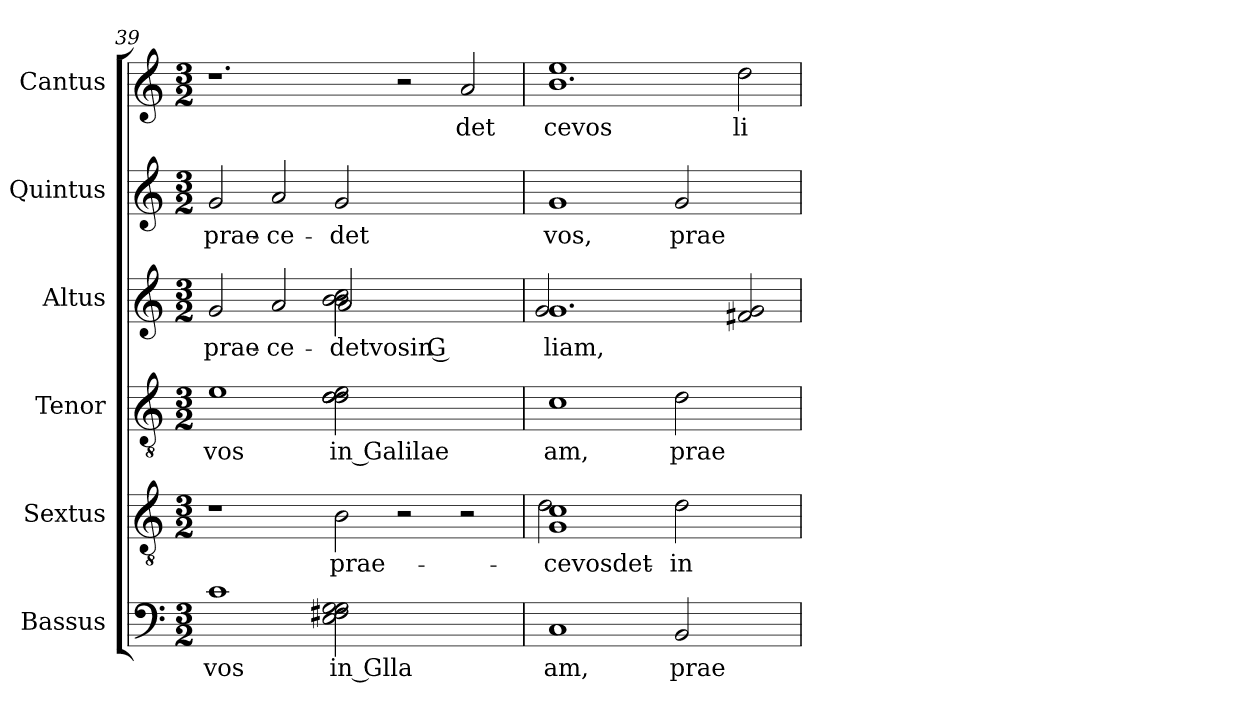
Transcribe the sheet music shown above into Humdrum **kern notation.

**kern	**text	**kern	**text	**kern	**text	**kern	**text	**kern	**text	**kern	**text
*part6	*part6	*part5	*part5	*part4	*part4	*part3	*part3	*part2	*part2	*part1	*part1
*staff6	*staff6	*staff5	*staff5	*staff4	*staff4	*staff3	*staff3	*staff2	*staff2	*staff1	*staff1
*I"Bassus	*	*I"Sextus	*	*I"Tenor	*	*I"Altus	*	*I"Quintus	*	*I"Cantus	*
*clefF4	*	*clefGv2	*	*clefGv2	*	*clefG2	*	*clefG2	*	*clefG2	*
*k[]	*	*k[]	*	*k[]	*	*k[]	*	*k[]	*	*k[]	*
*C:	*	*C:	*	*C:	*	*C:	*	*C:	*	*C:	*
*M3/2	*	*M3/2	*	*M3/2	*	*M3/2	*	*M3/2	*	*M3/2	*
=39	=39	=39	=39	=39	=39	=39	=39	=39	=39	=39	=39
!	!LO:LY:b:cj	!	!	!	!LO:LY:b:cj	!	!LO:LY:b:cj	!	!LO:LY:b:cj	!	!
*	*	*	*	*	*	*^	*	*	*	*	*
*	*	*	*	*	*	*	*^	*	*	*	*	*
1c	vos	1r	.	1e	vos	2g/	1ryy	1ryy	prae-	2g/	prae-	1.r	.
!	!	!	!	!	!	!	!	!	!LO:LY:b:cj	!	!LO:LY:b:cj	!	!
.	.	.	.	.	.	2a/	.	.	-ce-	2a/	-ce-	.	.
!	!LO:LY:b:cj	!	!LO:LY:b:cj	!	!LO:LY:b:cj	!	!	!	!LO:LY:b:cj	!	!LO:LY:b:cj	!	!
2G\ 2F#X\ 2E\ 2G\	in Glla	2B\	prae-	2e\ 2d\ 2d\ 2d\	in Galilae	2cc\ 2b\	2a/	2b\	-detvosin G	2g/	-det	.	.
1ryy	.	2r	.	1ryy	.	1ryy	1ryy	1ryy	.	1ryy	.	2r	.
!	!	!	!	!	!	!	!	!	!	!	!	!	!LO:LY:b:cj
.	.	2r	.	.	.	.	.	.	.	.	.	2a/	det
*	*	*	*	*	*	*v	*v	*v	*	*	*	*	*
=40	=40	=40	=40	=40	=40	=40	=40	=40	=40	=40	=40
!	!LO:LY:b:cj	!	!LO:LY:b:cj	!	!LO:LY:b:cj	!	!LO:LY:b:cj	!	!LO:LY:b:cj	!	!LO:LY:b:cj
*	*	*^	*	*	*	*^	*	*	*	*^	*
1C	am,	1c 1G	2d\	-cevosdet-	1c	am,	1.g	2g/	liam,-	1g	vos,	1.b	1ee	cevos
.	.	.	2ryy	.	.	.	.	1.ryy	.	.	.	.	.	.
!	!LO:LY:b:cj	!	!	!LO:LY:b:cj	!	!LO:LY:b:cj	!	!	!	!	!LO:LY:b:cj	!	!	!
2BB/	prae-	2d\	1ryy	-in	2d\	prae	.	.	.	2g/	prae-	.	1ryy	.
!	!	!	!	!	!	!	!	!	!LO:LY:b:cj	!	!	!	!	!LO:LY:b:cj
2ryy	.	2ryy	.	.	2ryy	.	2g/ 2f#X/	.	-	2ryy	.	2dd\	.	li-
*	*	*v	*v	*	*	*	*v	*v	*	*	*	*v	*v	*
=	=	=	=	=	=	=	=	=	=	=	=
*-	*-	*-	*-	*-	*-	*-	*-	*-	*-	*-	*-
